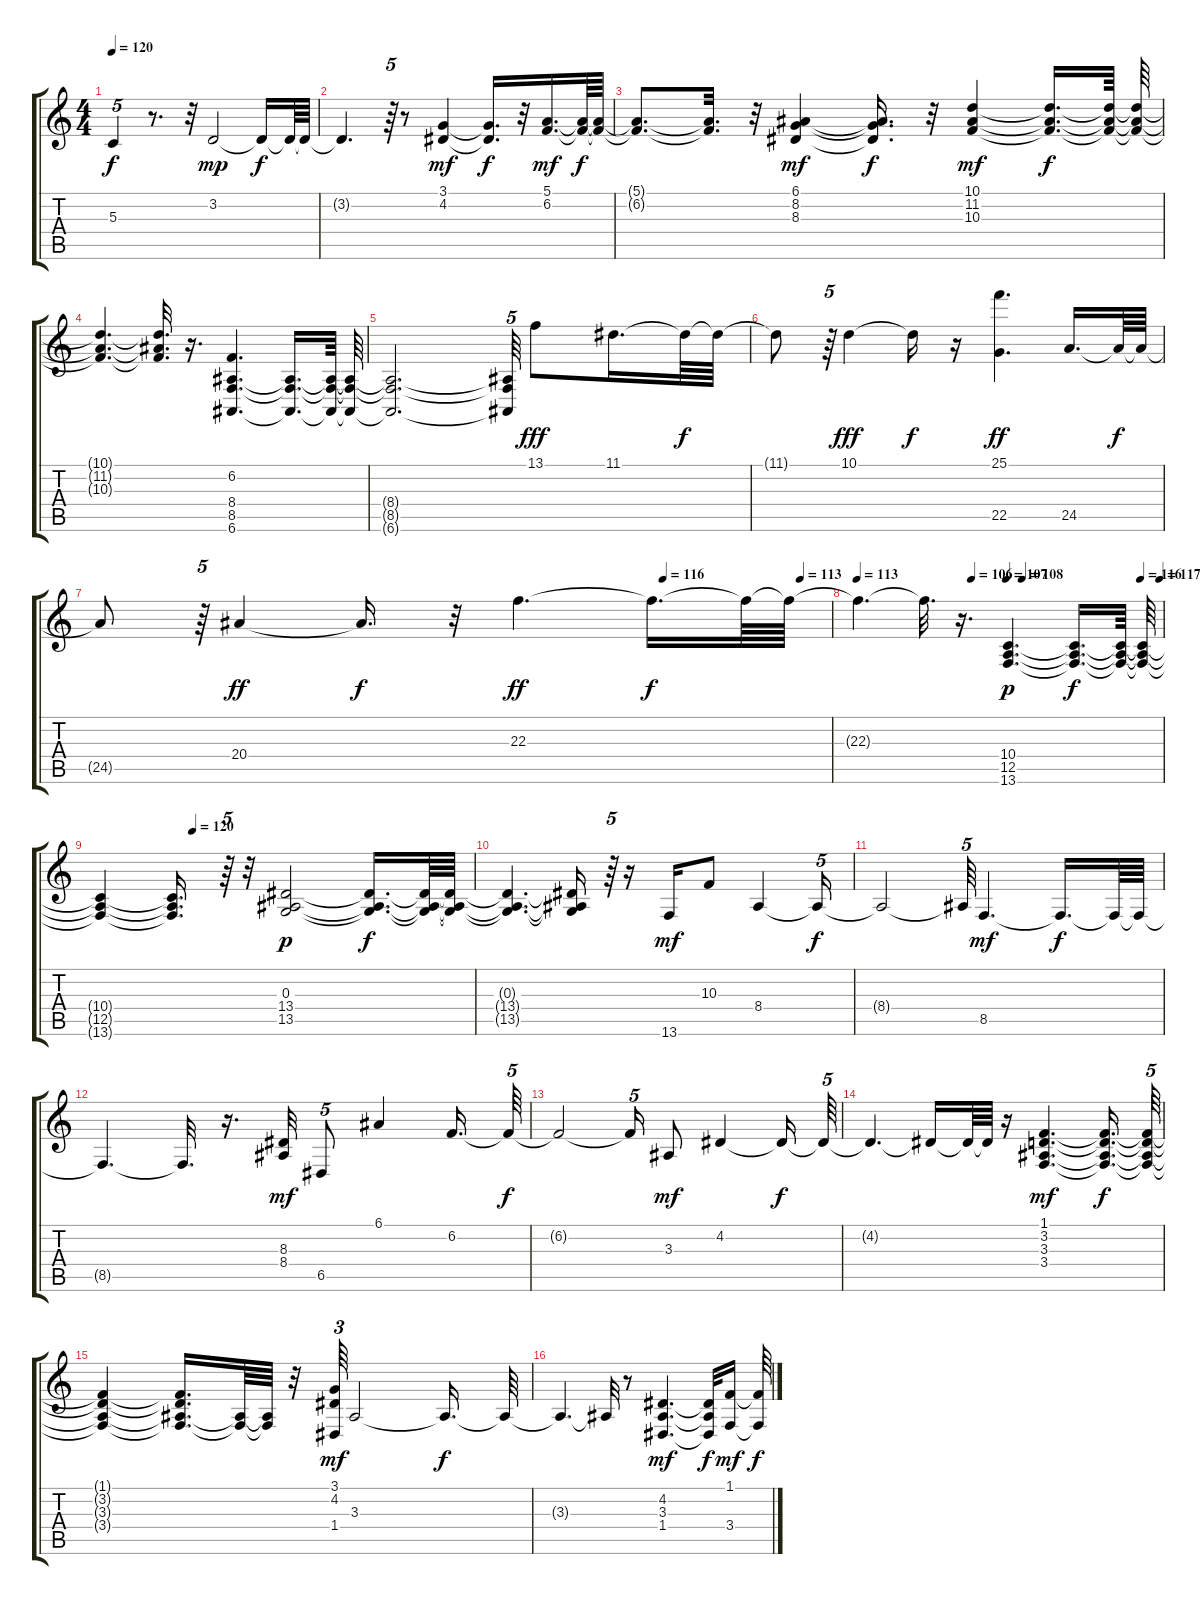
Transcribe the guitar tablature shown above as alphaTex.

\track "" {instrument pad2warm}
\staff {score tabs}
\tuning (E4 B3 G3 D3 A2 E2) {hide}
\ts (4 4)
\tempo 120
\clef g2
\ks c
5.3{t}.4{tu (5 4) dy f} r.8{d} r.32 3.2.2{dy mp} 3.2{t}.16{dy f} 3.2{t}.64 3.2{t}.64 |
3.2{t}.4{d} r.64{tu (5 4)} r.8 (3.1 4.2).4{dy mf} (3.1{t} 4.2{t}).16{d dy f} r.32 (5.1 6.2).16{d dy mf} (5.1{t} 6.2{t}).64{dy f} (5.1{t} 6.2{t}).64 |
(5.1{t} 6.2{t}).8{d} (5.1{t} 6.2{t}).32{d} r.32 (6.1 8.2 8.3).4{dy mf} (6.1{t} 8.2{t} 8.3{t}).16{d dy f} r.32 (10.1 11.2 10.3).4{dy mf} (10.1{t} 11.2{t} 10.3{t}).16{d dy f} (10.1{t} 11.2{t} 10.3{t}).64 (10.1{t} 11.2{t} 10.3{t}).64 |
(10.1{t} 11.2{t} 10.3{t}).4{d} (10.1{t} 11.2{t} 10.3{t}).32{d} r.16{d} (6.2 8.4 8.5 6.6).4{d} (8.4{t} 8.5{t} 6.6{t}).16{d} (8.4{t} 8.5{t} 6.6{t}).64 (8.4{t} 8.5{t} 6.6{t}).64 |
(8.4{t} 8.5{t} 6.6{t}).2{d} (8.4{t} 8.5{t} 6.6{t}).64{tu (5 4)} 13.1.8{dy fff} 11.1.16{d} 11.1{t}.64{dy f} 11.1{t}.64 |
11.1{t}.8 r.64{tu (5 4)} 10.1.4{dy fff} 10.1{t}.16{dy f} r.16 (25.1 22.5).4{d dy ff} 24.5.16{d} 24.5{t}.64{dy f} 24.5{t}.64 |
\tempo (116 0.7708333333333334)
\tempo (113 0.9583333333333334)
24.5{t}.8 r.64{tu (5 4)} 20.4.4{dy ff} 20.4{t}.16{d dy f} r.32 22.3.4{d dy ff} 22.3{t}.16{d dy f} 22.3{t}.64 22.3{t}.64 |
\tempo 113
\tempo (106 0.375)
\tempo (107 0.4895833333333333)
\tempo (108 0.5416666666666666)
\tempo (116 0.9291666666666667)
\tempo (117 0.9916666666666667)
22.3{t}.4{d} 22.3{t}.32{d} r.16{d} (10.4 12.5 13.6).4{d dy p} (10.4{t} 12.5{t} 13.6{t}).16{d dy f} (10.4{t} 12.5{t} 13.6{t}).64 (10.4{t} 12.5{t} 13.6{t}).64 |
\tempo (120 0.25)
(10.4{t} 12.5{t} 13.6{t}).4 (10.4{t} 12.5{t} 13.6{t}).16{d} r.64{tu (5 4)} r.32 (0.3 13.4 13.5).2{dy p} (0.3{t} 13.4{t} 13.5{t}).16{d dy f} (0.3{t} 13.4{t} 13.5{t}).64 (0.3{t} 13.4{t} 13.5{t}).64 |
(0.3{t} 13.4{t} 13.5{t}).4{d} (0.3{t} 13.4{t} 13.5{t}).16 r.64{tu (5 4)} r.16 13.6.16{dy mf} 10.3.8 8.4.4 8.4{t}.16{tu (5 4) dy f} |
8.4{t}.2 8.4{t}.64{tu (5 4)} 8.5.4{d dy mf} 8.5{t}.16{d dy f} 8.5{t}.64 8.5{t}.64 |
8.5{t}.4{d} 8.5{t}.32{d} r.16{d} (8.3 8.4).32{dy mf} 6.5.8{tu (5 4)} 6.1.4 6.2.16{d} 6.2{t}.64{tu (5 4) dy f} |
6.2{t}.2 6.2{t}.16{tu (5 4)} 3.3.8{dy mf} 4.2.4 4.2{t}.16{dy f} 4.2{t}.64{tu (5 4)} |
4.2{t}.4{d} 4.2{t}.16 4.2{t}.64 4.2{t}.64 r.16 (1.1 3.2 3.3 3.4).4{d dy mf} (1.1{t} 3.2{t} 3.3{t} 3.4{t}).16{d dy f} (1.1{t} 3.2{t} 3.3{t} 3.4{t}).64{tu (5 4)} |
(1.1{t} 3.2{t} 3.3{t} 3.4{t}).4 (1.1{t} 3.2{t} 3.3{t} 3.4{t}).16{d} (3.3{t} 3.4{t}).64 (3.3{t} 3.4{t}).64 r.32 (3.1 4.2 1.4).64{tu (3 2) dy mf} 3.3.2 3.3{t}.16{d dy f} 3.3{t}.64 |
3.3{t}.4{d} 3.3{t}.32 r.8 (4.2 3.3 1.4).4{d dy mf} (4.2{t} 3.3{t} 1.4{t}).32{dy f} (1.1 3.4).16{dy mf} (1.1{t} 3.4{t}).64{dy f}
